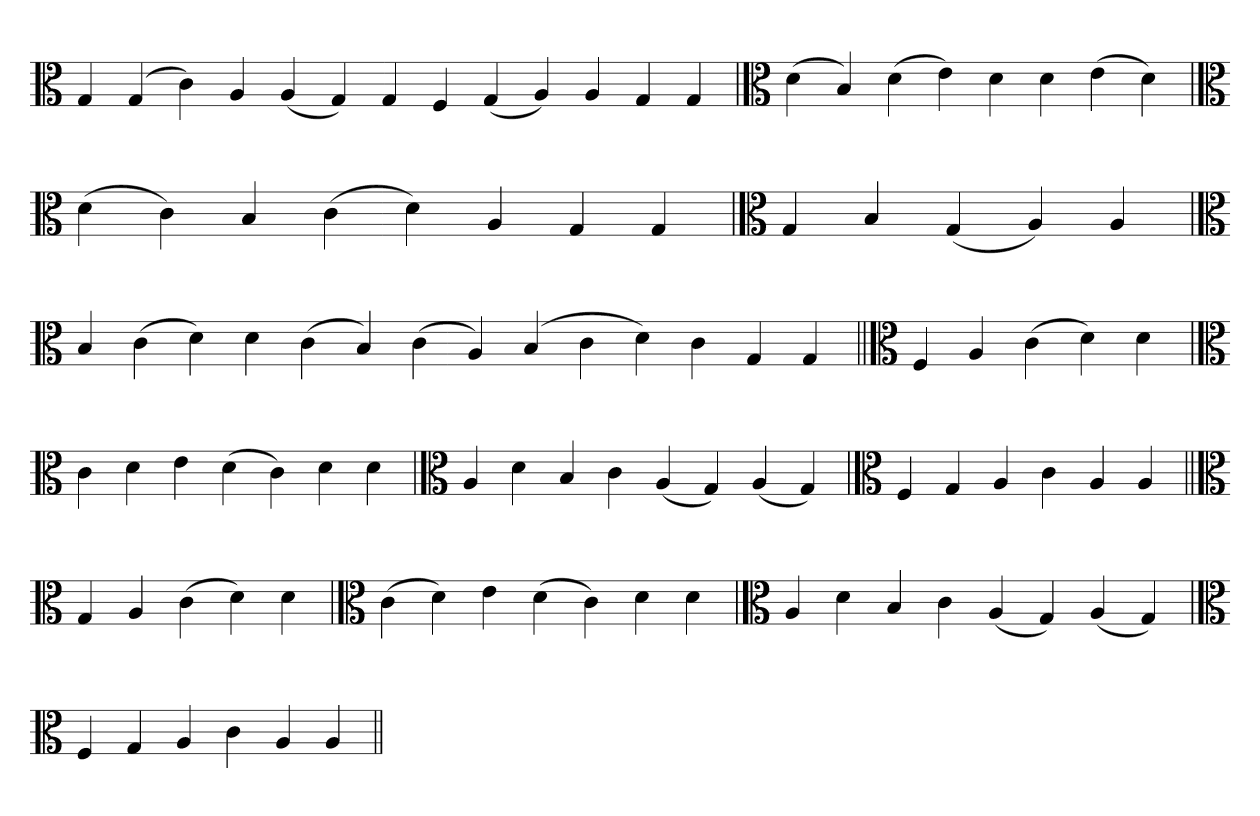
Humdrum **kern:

**kern
*part1
*staff1
*clefC3
=
4G
(4G
4c)
4A
(4A
4G)
4G
4F
(4G
4A)
4A
4G
4G
='
*clefC3
(4d
4B)
(4d
4e)
4d
4d
(4e
4d)
=`
*clefC3
(4d
4c)
4B
(4c
4d)
4A
4G
4G
='
*clefC3
4G
4B
(4G
4A)
4A
=`
*clefC3
4B
(4c
4d)
4d
(4c
4B)
(4c
4A)
(4B
4c
4d)
4c
4G
4G
=||
*clefC3
4F
4A
(4c
4d)
4d
=`
*clefC3
4c
4d
4e
(4d
4c)
4d
4d
='
*clefC3
4A
4d
4B
4c
(4A
4G)
(4A
4G)
=`
*clefC3
4F
4G
4A
4c
4A
4A
=||
*clefC3
4G
4A
(4c
4d)
4d
=`
*clefC3
(4c
4d)
4e
(4d
4c)
4d
4d
='
*clefC3
4A
4d
4B
4c
(4A
4G)
(4A
4G)
=`
*clefC3
4F
4G
4A
4c
4A
4A
=||
*-
